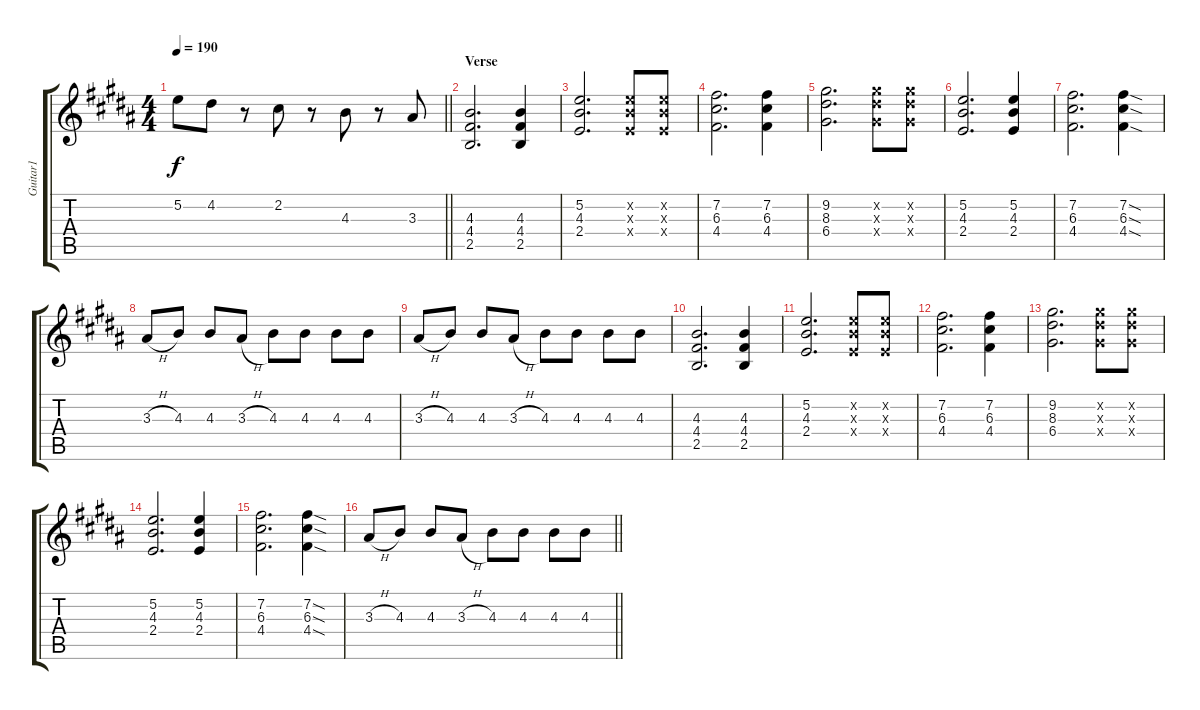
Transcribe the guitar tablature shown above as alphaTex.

\track ("Guitar1" "Guitar1") {instrument overdrivenguitar}
\staff {score tabs}
\tuning (E4 B3 G3 D3 A2 E2) {hide}
\ts (4 4)
\tempo 190
\clef g2
\barLineRight lightlight
\ks b
5.2.8{dy f} 4.2.8 r.8 2.2.8 r.8 4.3.8 r.8 3.3.8 |
\section ("" "Verse")
(4.3 4.4 2.5).2{d} (4.3 4.4 2.5).4 |
(5.2 4.3 2.4).2{d} (5.2{x} 4.3{x} 2.4{x}).8 (5.2{x} 4.3{x} 2.4{x}).8 |
(7.2 6.3 4.4).2{d} (7.2 6.3 4.4).4 |
(9.2 8.3 6.4).2{d} (9.2{x} 8.3{x} 6.4{x}).8 (9.2{x} 8.3{x} 6.4{x}).8 |
(5.2 4.3 2.4).2{d} (5.2 4.3 2.4).4 |
(7.2 6.3 4.4).2{d} (7.2{sod} 6.3{sod} 4.4{sod}).4 |
3.3{h}.8 4.3.8 4.3.8 3.3{h}.8 4.3.8 4.3.8 4.3.8 4.3.8 |
3.3{h}.8 4.3.8 4.3.8 3.3{h}.8 4.3.8 4.3.8 4.3.8 4.3.8 |
(4.3 4.4 2.5).2{d} (4.3 4.4 2.5).4 |
(5.2 4.3 2.4).2{d} (5.2{x} 4.3{x} 2.4{x}).8 (5.2{x} 4.3{x} 2.4{x}).8 |
(7.2 6.3 4.4).2{d} (7.2 6.3 4.4).4 |
(9.2 8.3 6.4).2{d} (9.2{x} 8.3{x} 6.4{x}).8 (9.2{x} 8.3{x} 6.4{x}).8 |
(5.2 4.3 2.4).2{d} (5.2 4.3 2.4).4 |
(7.2 6.3 4.4).2{d} (7.2{sod} 6.3{sod} 4.4{sod}).4 |
\barLineRight lightlight
3.3{h}.8 4.3.8 4.3.8 3.3{h}.8 4.3.8 4.3.8 4.3.8 4.3.8
